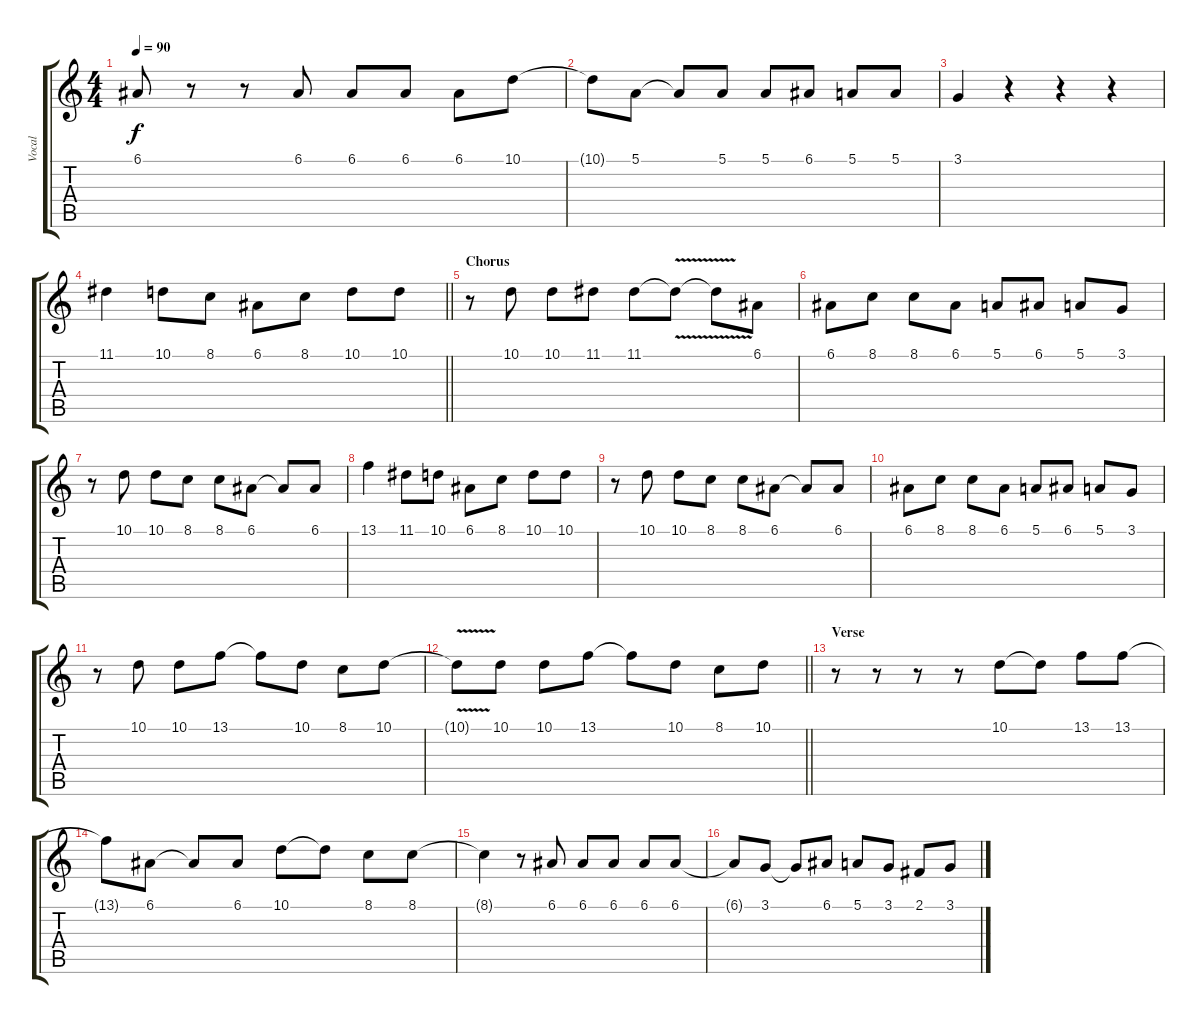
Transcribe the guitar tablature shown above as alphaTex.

\track ("Vocal " "Vocal ") {instrument choiraahs}
\staff {score tabs}
\tuning (E4 B3 G3 D3 A2 E2) {hide}
\ts (4 4)
\tempo 90
\clef g2
\ks c
6.1{t}.8{dy f} r.8 r.8 6.1.8 6.1.8 6.1.8 6.1.8 10.1.8 |
10.1{t}.8 5.1.8 5.1{t}.8 5.1.8 5.1.8 6.1.8 5.1.8 5.1.8 |
3.1.4 r.4 r.4 r.4 |
\barLineRight lightlight
11.1.4 10.1.8 8.1.8 6.1.8 8.1.8 10.1.8 10.1.8 |
\section ("" "Chorus ")
r.8 10.1.8 10.1.8 11.1.8 11.1.8 11.1{v t}.8 11.1{t}.8 6.1.8 |
6.1.8 8.1.8 8.1.8 6.1.8 5.1.8 6.1.8 5.1.8 3.1.8 |
r.8 10.1.8 10.1.8 8.1.8 8.1.8 6.1.8 6.1{t}.8 6.1.8 |
13.1.4 11.1.8 10.1.8 6.1.8 8.1.8 10.1.8 10.1.8 |
r.8 10.1.8 10.1.8 8.1.8 8.1.8 6.1.8 6.1{t}.8 6.1.8 |
6.1.8 8.1.8 8.1.8 6.1.8 5.1.8 6.1.8 5.1.8 3.1.8 |
r.8 10.1.8 10.1.8 13.1.8 13.1{t}.8 10.1.8 8.1.8 10.1.8 |
\barLineRight lightlight
10.1{v t}.8 10.1.8 10.1.8 13.1.8 13.1{t}.8 10.1.8 8.1.8 10.1.8 |
\section ("" "Verse ")
r.8 r.8 r.8 r.8 10.1.8 10.1{t}.8 13.1.8 13.1.8 |
13.1{t}.8 6.1.8 6.1{t}.8 6.1.8 10.1.8 10.1{t}.8 8.1.8 8.1.8 |
8.1{t}.4 r.8 6.1.8 6.1.8 6.1.8 6.1.8 6.1.8 |
6.1{t}.8 3.1.8 3.1{t}.8 6.1.8 5.1.8 3.1.8 2.1.8 3.1.8
